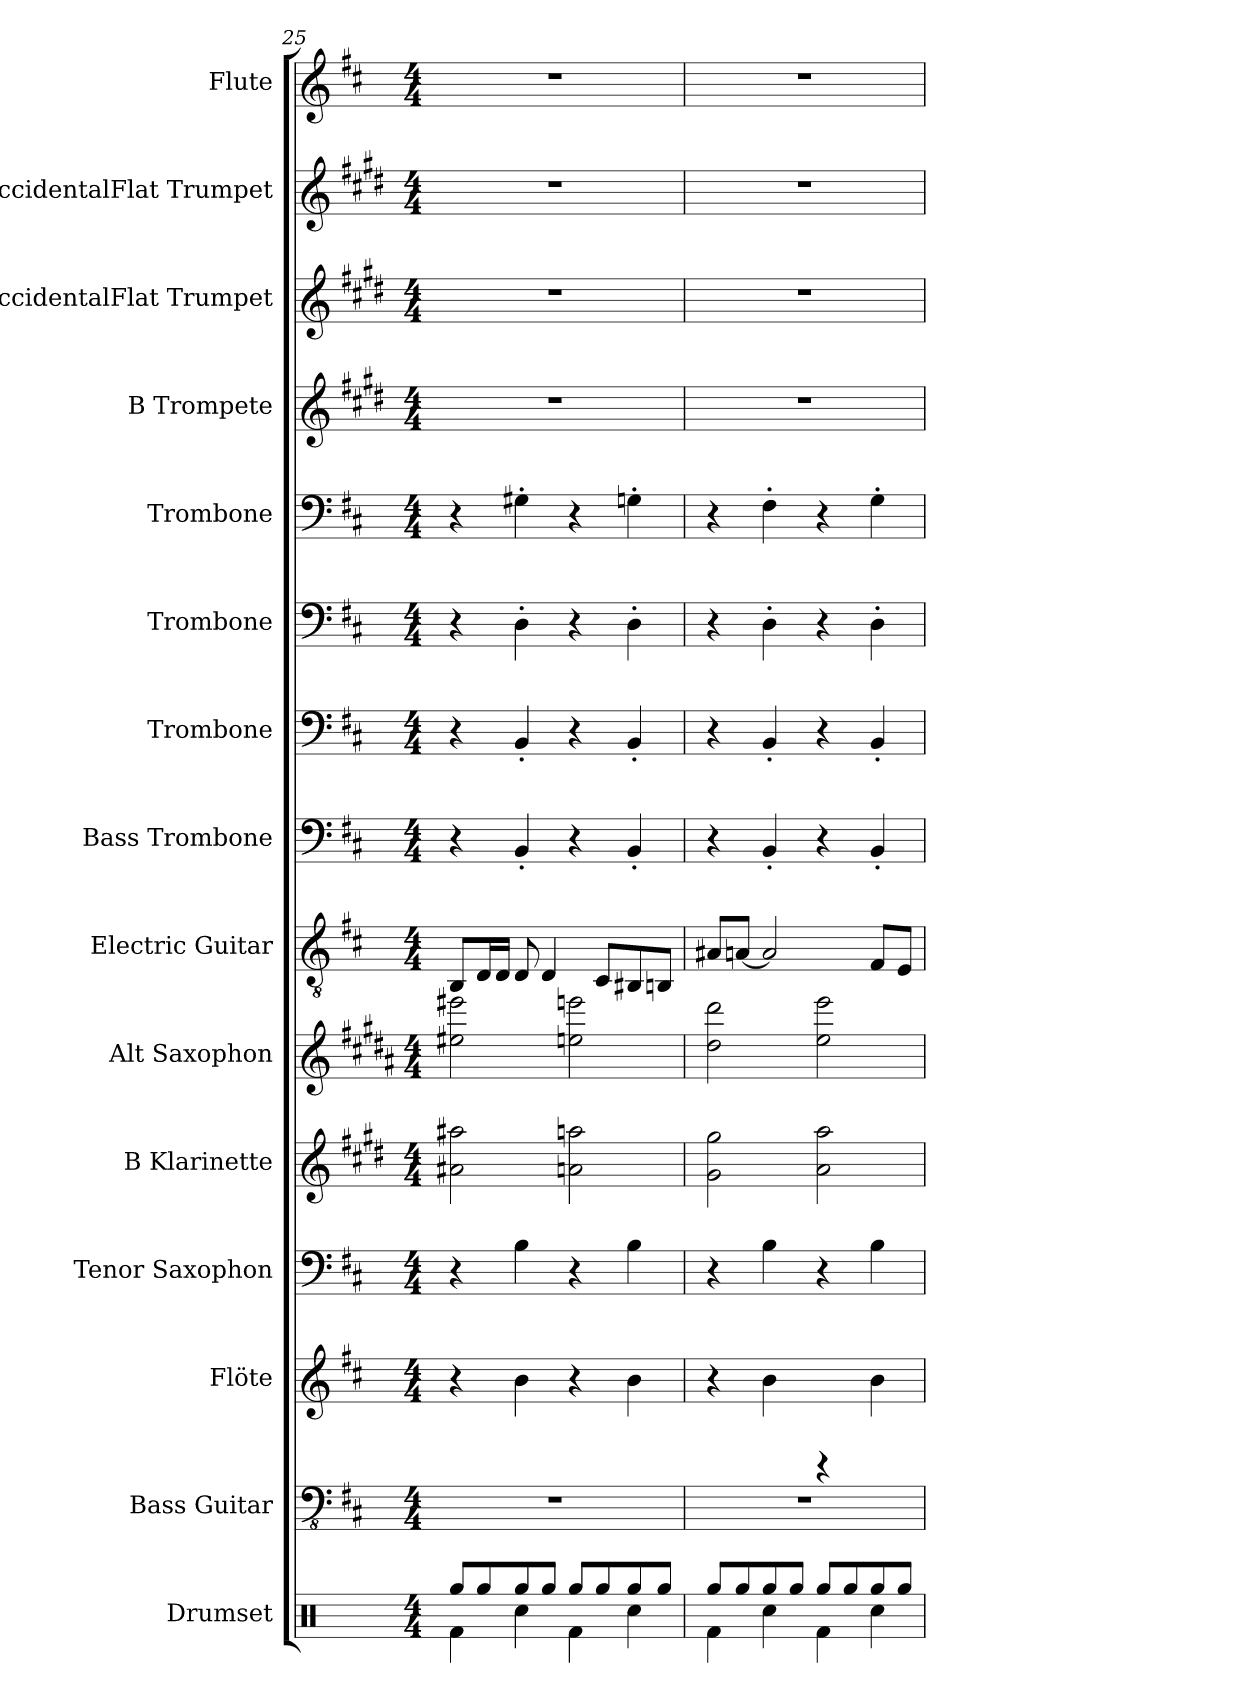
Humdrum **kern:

**kern	**kern	**kern	**kern	**kern	**kern	**kern	**kern	**kern	**kern	**kern	**kern	**kern	**kern	**kern
*part15	*part14	*part13	*part12	*part11	*part10	*part9	*part8	*part7	*part6	*part5	*part4	*part3	*part2	*part1
*staff15	*staff14	*staff13	*staff12	*staff11	*staff10	*staff9	*staff8	*staff7	*staff6	*staff5	*staff4	*staff3	*staff2	*staff1
*I"Drumset	*I"Bass Guitar	*I"Flöte	*I"Tenor Saxophon	*I"B Klarinette	*I"Alt Saxophon	*I"Electric Guitar	*I"Bass Trombone	*I"Trombone	*I"Trombone	*I"Trombone	*I"B Trompete	*I"BaccidentalFlat Trumpet	*I"BaccidentalFlat Trumpet	*I"Flute
*I'Drs.	*I'B. Guit.	*I'Fl.	*I'T. Sax.	*I'B Kl.	*I'A. Sax.	*I'El. Guit.	*I'B. Trb.	*I'Trb.	*I'Trb.	*I'Trb.	*I'B Tpt.	*I'BaccidentalFlat Tpt.	*I'BaccidentalFlat Tpt.	*I'Fl.
!!LO:PB:g=z
*clefX	*clefFv4	*clefG2	*clefF4	*clefG2	*clefG2	*clefGv2	*clefF4	*clefF4	*clefF4	*clefF4	*clefG2	*clefG2	*clefG2	*clefG2
*	*	*	*ITrd8c14	*ITrd1c2	*ITrd5c9	*	*	*	*	*	*ITrd1c2	*ITrd1c2	*ITrd1c2	*
*k[]	*k[f#c#]	*k[f#c#]	*k[f#c#]	*k[f#c#]	*k[f#c#]	*k[f#c#]	*k[f#c#]	*k[f#c#]	*k[f#c#]	*k[f#c#]	*k[f#c#]	*k[f#c#]	*k[f#c#]	*k[f#c#]
*M4/4	*M4/4	*M4/4	*M4/4	*M4/4	*M4/4	*M4/4	*M4/4	*M4/4	*M4/4	*M4/4	*M4/4	*M4/4	*M4/4	*M4/4
=25	=25	=25	=25	=25	=25	=25	=25	=25	=25	=25	=25	=25	=25	=25
*^	*	*	*	*	*	*	*	*	*	*	*	*	*	*
8Rgg/L	4Rf\	1r	4r	4r	2g#X\ 2gg#X\	2g#X\ 2gg#X\	8BB/L	4r	4r	4r	4r	1r	1r	1r	1r
8Rgg/	.	.	.	.	.	.	16D/L	.	.	.	.	.	.	.	.
.	.	.	.	.	.	.	16D/JJ	.	.	.	.	.	.	.	.
8Rgg/	4Rcc\	.	4b\	4BB\	.	.	8D/	4BB'/	4BB'/	4D'\	4G#X'\	.	.	.	.
8Rgg/J	.	.	.	.	.	.	4D/	.	.	.	.	.	.	.	.
8Rgg/L	4Rf\	.	4r	4r	2gn\ 2ggn\	2gn\ 2ggn\	.	4r	4r	4r	4r	.	.	.	.
8Rgg/	.	.	.	.	.	.	8C#/L	.	.	.	.	.	.	.	.
8Rgg/	4Rcc\	.	4b\	4BB\	.	.	8BB#X/	4BB'/	4BB'/	4D'\	4Gn'\	.	.	.	.
8Rgg/J	.	.	.	.	.	.	8BBn/J	.	.	.	.	.	.	.	.
=26	=26	=26	=26	=26	=26	=26	=26	=26	=26	=26	=26	=26	=26	=26	=26
8Rgg/L	4Rf\	1r	4r	4r	2f#\ 2ff#\	2f#\ 2ff#\	8A#X/L	4r	4r	4r	4r	1r	1r	1r	1r
8Rgg/	.	.	.	.	.	.	[8An/J	.	.	.	.	.	.	.	.
8Rgg/	4Rcc\	.	4b\	4BB\	.	.	2A/]	4BB'/	4BB'/	4D'\	4F#'\	.	.	.	.
8Rgg/J	.	.	.	.	.	.	.	.	.	.	.	.	.	.	.
8Rgg/L	4Rf\	.	4rGG	4r	2g\ 2gg\	2g\ 2gg\	.	4r	4r	4r	4r	.	.	.	.
8Rgg/	.	.	.	.	.	.	.	.	.	.	.	.	.	.	.
8Rgg/	4Rcc\	.	4b\	4BB\	.	.	8F#/L	4BB'/	4BB'/	4D'\	4G'\	.	.	.	.
8Rgg/J	.	.	.	.	.	.	8E/J	.	.	.	.	.	.	.	.
*v	*v	*	*	*	*	*	*	*	*	*	*	*	*	*	*
=	=	=	=	=	=	=	=	=	=	=	=	=	=	=
*-	*-	*-	*-	*-	*-	*-	*-	*-	*-	*-	*-	*-	*-	*-
